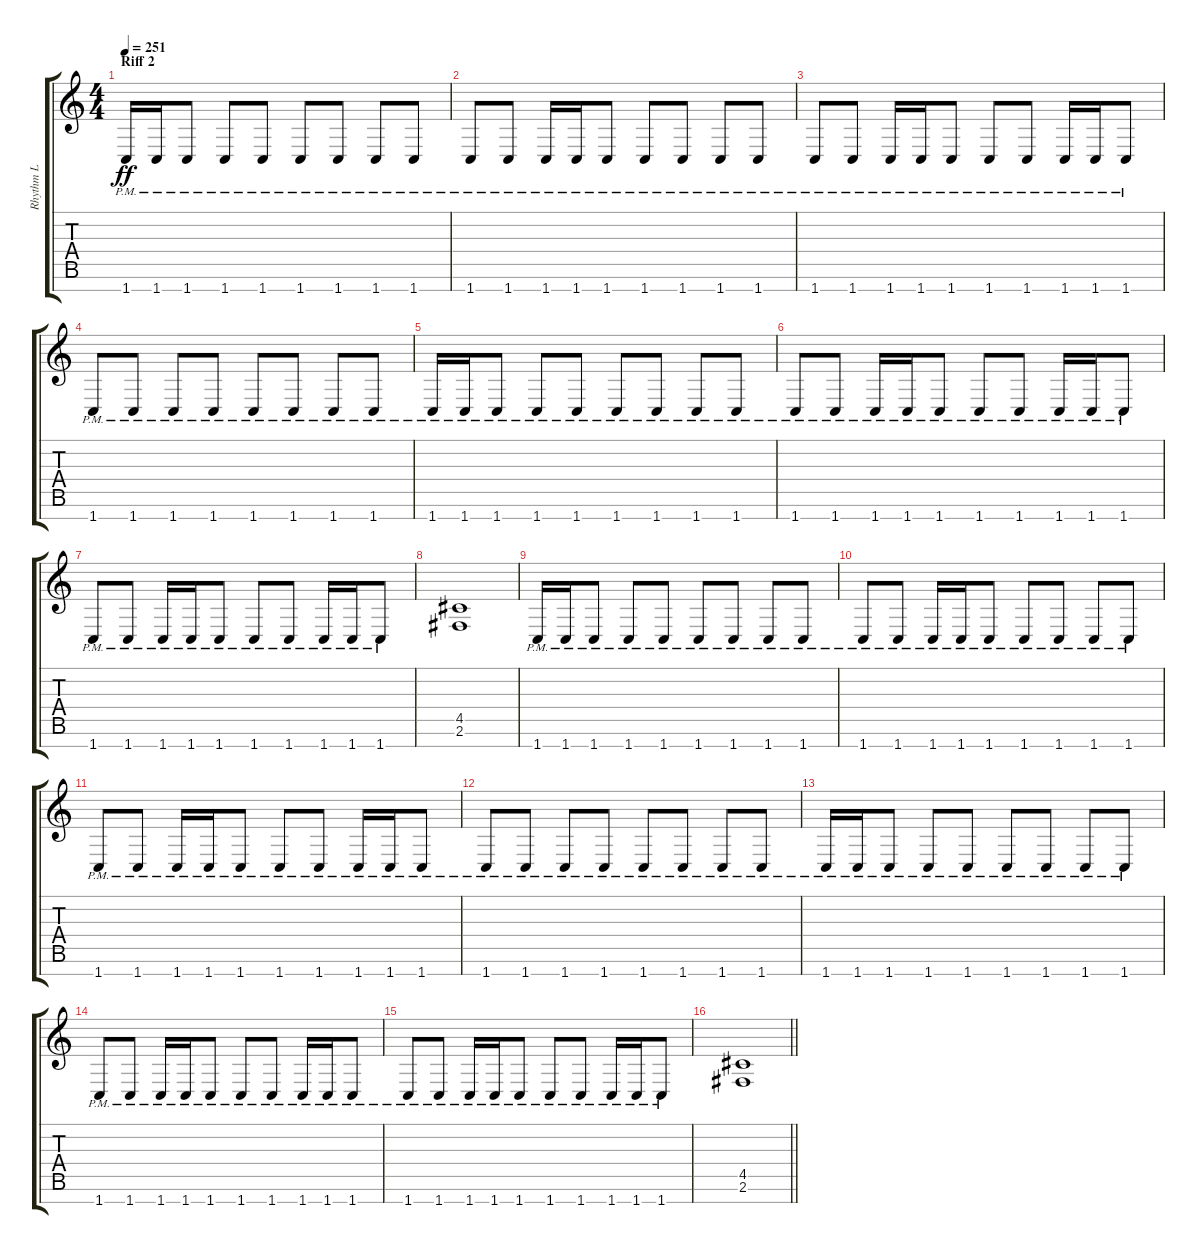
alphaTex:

\track ("Rhythm L" "Rhythm L") {instrument distortionguitar}
\staff {score tabs}
\tuning (E4 B3 G3 D3 A2 E2 B1) {hide}
\ts (4 4)
\section ("" "Riff 2")
\tempo 251
\clef g2
\ks c
1.7{pm}.16{dy ff} 1.7{pm}.16 1.7{pm}.8 1.7{pm}.8 1.7{pm}.8 1.7{pm}.8 1.7{pm}.8 1.7{pm}.8 1.7{pm}.8 |
1.7{pm}.8 1.7{pm}.8 1.7{pm}.16 1.7{pm}.16 1.7{pm}.8 1.7{pm}.8 1.7{pm}.8 1.7{pm}.8 1.7{pm}.8 |
1.7{pm}.8 1.7{pm}.8 1.7{pm}.16 1.7{pm}.16 1.7{pm}.8 1.7{pm}.8 1.7{pm}.8 1.7{pm}.16 1.7{pm}.16 1.7{pm}.8 |
1.7{pm}.8 1.7{pm}.8 1.7{pm}.8 1.7{pm}.8 1.7{pm}.8 1.7{pm}.8 1.7{pm}.8 1.7{pm}.8 |
1.7{pm}.16 1.7{pm}.16 1.7{pm}.8 1.7{pm}.8 1.7{pm}.8 1.7{pm}.8 1.7{pm}.8 1.7{pm}.8 1.7{pm}.8 |
1.7{pm}.8 1.7{pm}.8 1.7{pm}.16 1.7{pm}.16 1.7{pm}.8 1.7{pm}.8 1.7{pm}.8 1.7{pm}.16 1.7{pm}.16 1.7{pm}.8 |
1.7{pm}.8 1.7{pm}.8 1.7{pm}.16 1.7{pm}.16 1.7{pm}.8 1.7{pm}.8 1.7{pm}.8 1.7{pm}.16 1.7{pm}.16 1.7{pm}.8 |
(4.5 2.6).1 |
1.7{pm}.16 1.7{pm}.16 1.7{pm}.8 1.7{pm}.8 1.7{pm}.8 1.7{pm}.8 1.7{pm}.8 1.7{pm}.8 1.7{pm}.8 |
1.7{pm}.8 1.7{pm}.8 1.7{pm}.16 1.7{pm}.16 1.7{pm}.8 1.7{pm}.8 1.7{pm}.8 1.7{pm}.8 1.7{pm}.8 |
1.7{pm}.8 1.7{pm}.8 1.7{pm}.16 1.7{pm}.16 1.7{pm}.8 1.7{pm}.8 1.7{pm}.8 1.7{pm}.16 1.7{pm}.16 1.7{pm}.8 |
1.7{pm}.8 1.7{pm}.8 1.7{pm}.8 1.7{pm}.8 1.7{pm}.8 1.7{pm}.8 1.7{pm}.8 1.7{pm}.8 |
1.7{pm}.16 1.7{pm}.16 1.7{pm}.8 1.7{pm}.8 1.7{pm}.8 1.7{pm}.8 1.7{pm}.8 1.7{pm}.8 1.7{pm}.8 |
1.7{pm}.8 1.7{pm}.8 1.7{pm}.16 1.7{pm}.16 1.7{pm}.8 1.7{pm}.8 1.7{pm}.8 1.7{pm}.16 1.7{pm}.16 1.7{pm}.8 |
1.7{pm}.8 1.7{pm}.8 1.7{pm}.16 1.7{pm}.16 1.7{pm}.8 1.7{pm}.8 1.7{pm}.8 1.7{pm}.16 1.7{pm}.16 1.7{pm}.8 |
\barLineRight lightlight
(4.5 2.6).1
